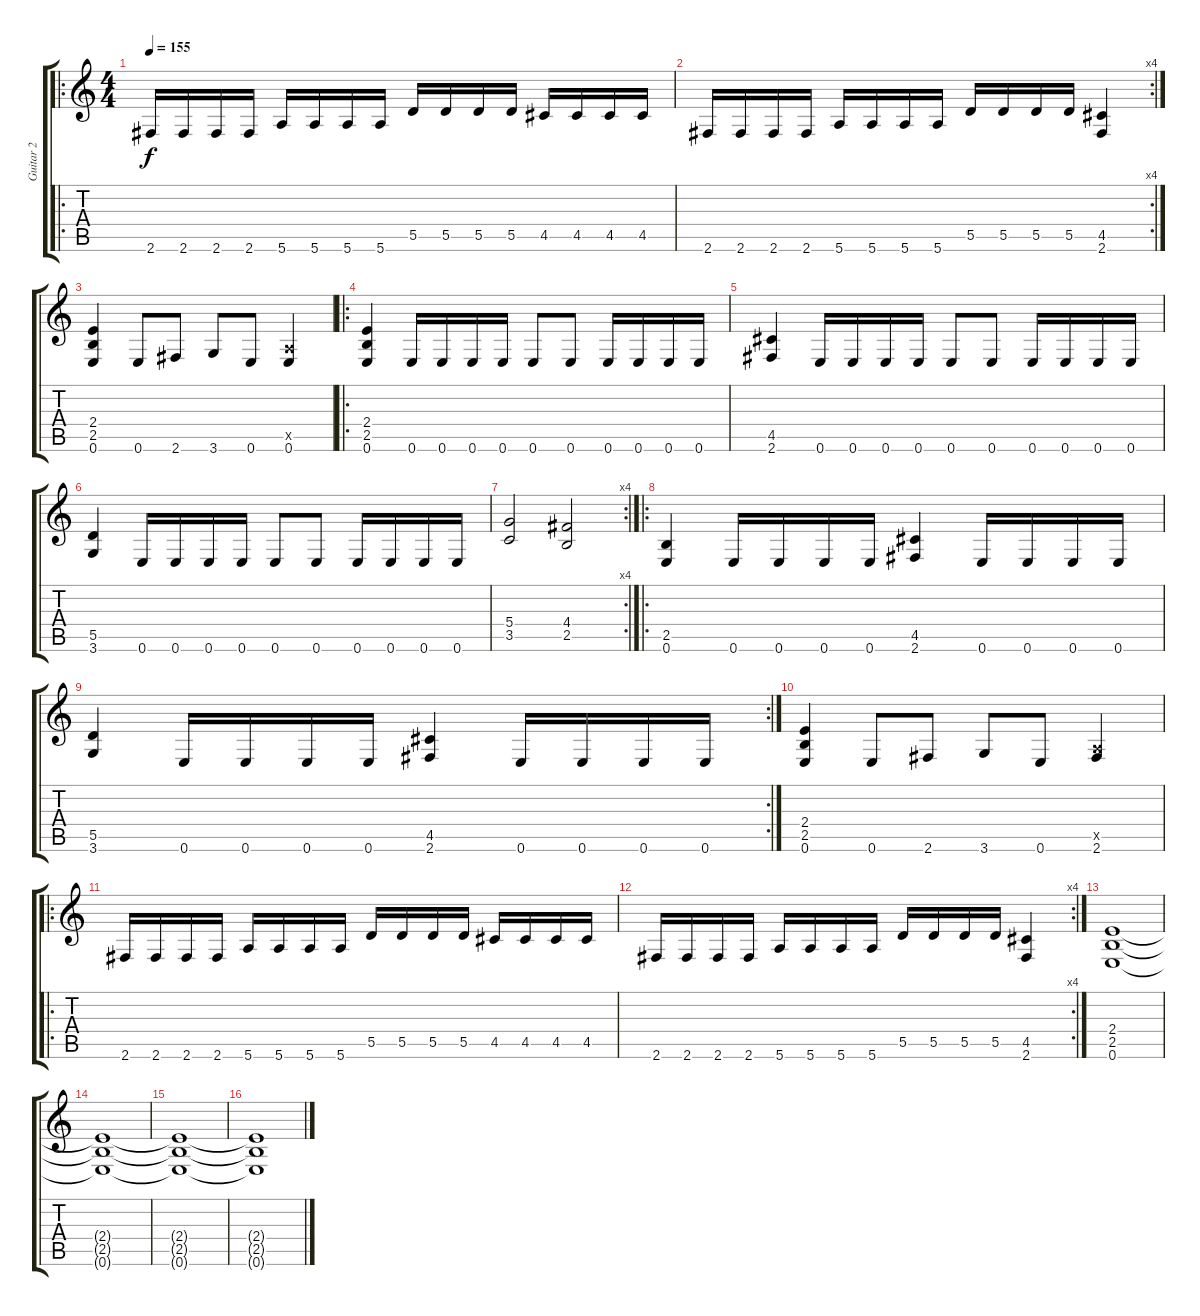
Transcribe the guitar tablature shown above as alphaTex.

\track ("Guitar 2" "Guitar 2") {instrument distortionguitar}
\staff {score tabs}
\tuning (E4 B3 G3 D3 A2 E2) {hide}
\ro
\ts (4 4)
\tempo 155
\clef g2
\ks c
2.6.16{dy f} 2.6.16 2.6.16 2.6.16 5.6.16 5.6.16 5.6.16 5.6.16 5.5.16 5.5.16 5.5.16 5.5.16 4.5.16 4.5.16 4.5.16 4.5.16 |
\rc 4
2.6.16 2.6.16 2.6.16 2.6.16 5.6.16 5.6.16 5.6.16 5.6.16 5.5.16 5.5.16 5.5.16 5.5.16 (4.5 2.6).4 |
(2.4 2.5 0.6).4 0.6.8 2.6.8 3.6.8 0.6.8 (0.5{x} 0.6).4 |
\ro
(2.4 2.5 0.6).4 0.6.16 0.6.16 0.6.16 0.6.16 0.6.8 0.6.8 0.6.16 0.6.16 0.6.16 0.6.16 |
(4.5 2.6).4 0.6.16 0.6.16 0.6.16 0.6.16 0.6.8 0.6.8 0.6.16 0.6.16 0.6.16 0.6.16 |
(5.5 3.6).4 0.6.16 0.6.16 0.6.16 0.6.16 0.6.8 0.6.8 0.6.16 0.6.16 0.6.16 0.6.16 |
\rc 4
(5.4 3.5).2 (4.4 2.5).2 |
\ro
(2.5 0.6).4 0.6.16 0.6.16 0.6.16 0.6.16 (4.5 2.6).4 0.6.16 0.6.16 0.6.16 0.6.16 |
\rc 2
(5.5 3.6).4 0.6.16 0.6.16 0.6.16 0.6.16 (4.5 2.6).4 0.6.16 0.6.16 0.6.16 0.6.16 |
(2.4 2.5 0.6).4 0.6.8 2.6.8 3.6.8 0.6.8 (0.5{x} 2.6).4 |
\ro
2.6.16 2.6.16 2.6.16 2.6.16 5.6.16 5.6.16 5.6.16 5.6.16 5.5.16 5.5.16 5.5.16 5.5.16 4.5.16 4.5.16 4.5.16 4.5.16 |
\rc 4
2.6.16 2.6.16 2.6.16 2.6.16 5.6.16 5.6.16 5.6.16 5.6.16 5.5.16 5.5.16 5.5.16 5.5.16 (4.5 2.6).4 |
(2.4 2.5 0.6).1 |
(2.4{t} 2.5{t} 0.6{t}).1 |
(2.4{t} 2.5{t} 0.6{t}).1 |
(2.4{t} 2.5{t} 0.6{t}).1
